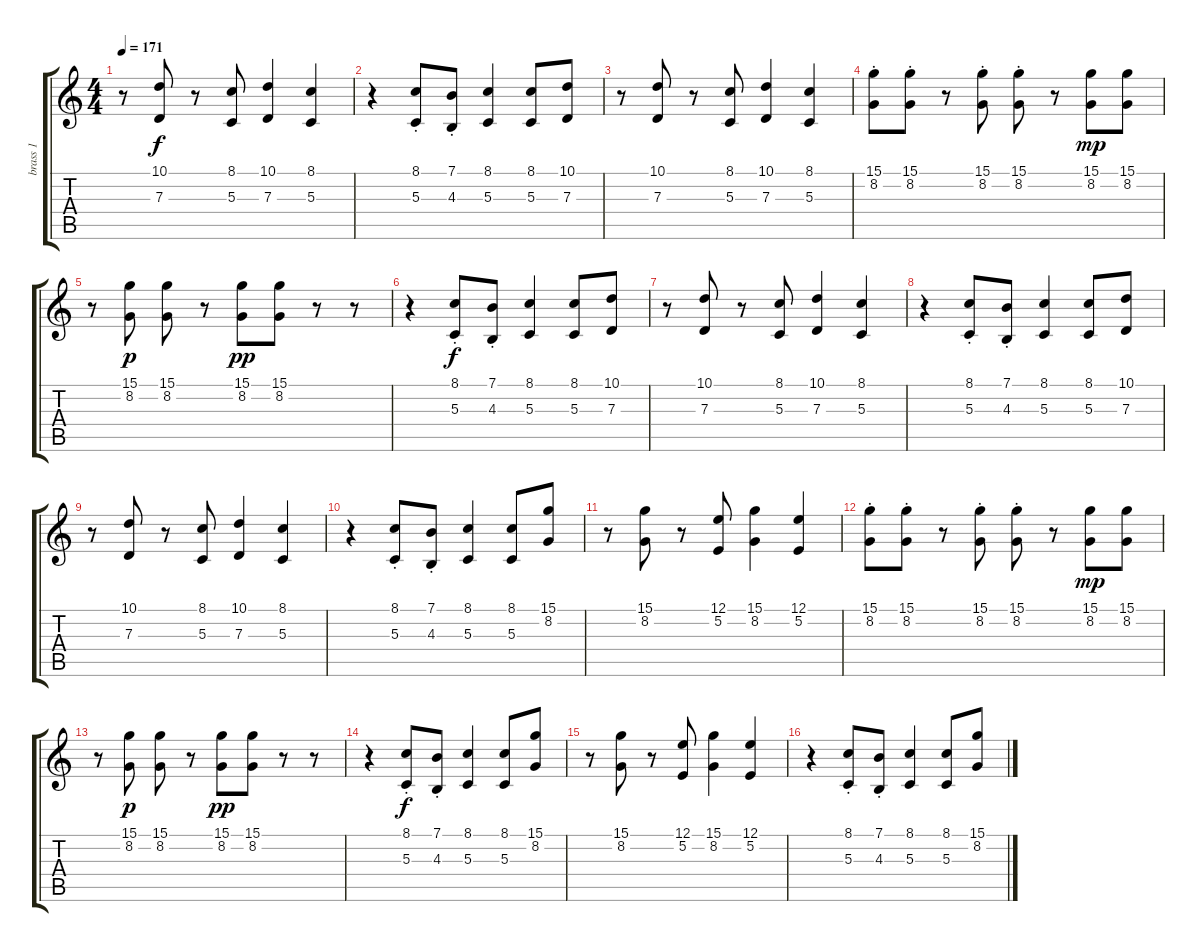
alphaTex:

\track ("brass 1" "brass 1") {instrument brasssection}
\staff {score tabs}
\tuning (E4 B3 G3 D3 A2 E2) {hide}
\ts (4 4)
\tempo 171
\clef g2
\ks c
r.8{dy f} (10.1 7.3).8 r.8 (8.1 5.3).8 (10.1 7.3).4 (8.1 5.3).4 |
r.4 (8.1{st} 5.3{st}).8 (7.1{st} 4.3{st}).8 (8.1 5.3).4 (8.1 5.3).8 (10.1 7.3).8 |
r.8 (10.1 7.3).8 r.8 (8.1 5.3).8 (10.1 7.3).4 (8.1 5.3).4 |
(15.1 8.2{st}).8 (15.1{st} 8.2{st}).8 r.8 (15.1 8.2{st}).8 (15.1{st} 8.2{st}).8 r.8 (15.1 8.2).8{dy mp} (15.1 8.2).8 |
r.8 (15.1 8.2).8{dy p} (15.1 8.2).8 r.8 (15.1 8.2).8{dy pp} (15.1 8.2).8 r.8 r.8 |
r.4 (8.1{st} 5.3{st}).8{dy f} (7.1{st} 4.3{st}).8 (8.1 5.3).4 (8.1 5.3).8 (10.1 7.3).8 |
r.8 (10.1 7.3).8 r.8 (8.1 5.3).8 (10.1 7.3).4 (8.1 5.3).4 |
r.4 (8.1{st} 5.3{st}).8 (7.1{st} 4.3{st}).8 (8.1 5.3).4 (8.1 5.3).8 (10.1 7.3).8 |
r.8 (10.1 7.3).8 r.8 (8.1 5.3).8 (10.1 7.3).4 (8.1 5.3).4 |
r.4 (8.1{st} 5.3{st}).8 (7.1{st} 4.3{st}).8 (8.1 5.3).4 (8.1 5.3).8 (15.1 8.2).8 |
r.8 (15.1 8.2).8 r.8 (12.1 5.2).8 (15.1 8.2).4 (12.1 5.2).4 |
(15.1 8.2{st}).8 (15.1{st} 8.2{st}).8 r.8 (15.1 8.2{st}).8 (15.1{st} 8.2{st}).8 r.8 (15.1 8.2).8{dy mp} (15.1 8.2).8 |
r.8 (15.1 8.2).8{dy p} (15.1 8.2).8 r.8 (15.1 8.2).8{dy pp} (15.1 8.2).8 r.8 r.8 |
r.4 (8.1{st} 5.3{st}).8{dy f} (7.1{st} 4.3{st}).8 (8.1 5.3).4 (8.1 5.3).8 (15.1 8.2).8 |
r.8 (15.1 8.2).8 r.8 (12.1 5.2).8 (15.1 8.2).4 (12.1 5.2).4 |
r.4 (8.1{st} 5.3{st}).8 (7.1{st} 4.3{st}).8 (8.1 5.3).4 (8.1 5.3).8 (15.1 8.2).8
